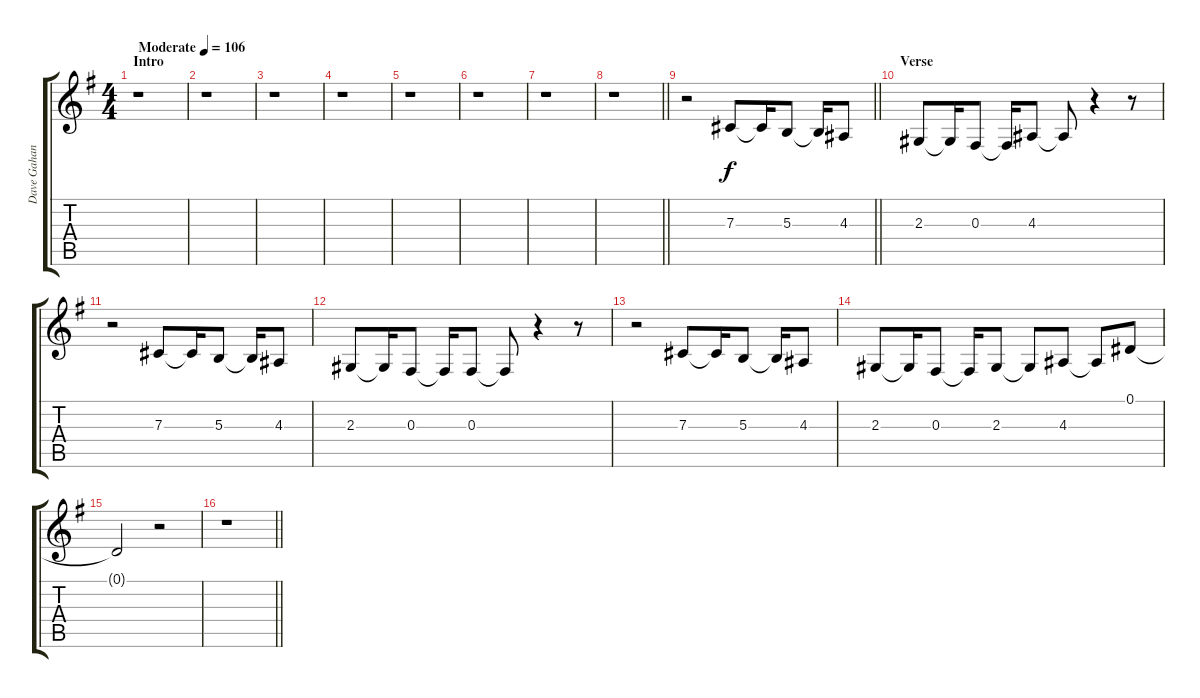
\track ("Dave Gahan (Voice)" "Dave Gahan") {instrument cello}
\staff {score tabs}
\tuning (Eb4 Bb3 Gb3 Db3 Ab2 Eb2) {hide}
\ts (4 4)
\section ("" "Intro")
\tempo (106 "Moderate")
\clef g2
\ks g
r.1{dy f instrument cello} |
r.1 |
r.1 |
r.1 |
r.1 |
r.1 |
r.1 |
\barLineRight lightlight
r.1 |
\barLineRight lightlight
r.2 7.3.8 7.3{t}.16 5.3.8 5.3{t}.16 4.3.8 |
\section ("" "Verse")
2.3.8 2.3{t}.16 0.3.8 0.3{t}.16 4.3.8 4.3{t}.8 r.4 r.8 |
r.2 7.3.8 7.3{t}.16 5.3.8 5.3{t}.16 4.3.8 |
2.3.8 2.3{t}.16 0.3.8 0.3{t}.16 0.3.8 0.3{t}.8 r.4 r.8 |
r.2 7.3.8 7.3{t}.16 5.3.8 5.3{t}.16 4.3.8 |
2.3.8 2.3{t}.16 0.3.8 0.3{t}.16 2.3.8 2.3{t}.8 4.3.8 4.3{t}.8 0.1.8 |
0.1{t}.2 r.2 |
\barLineRight lightlight
r.1
